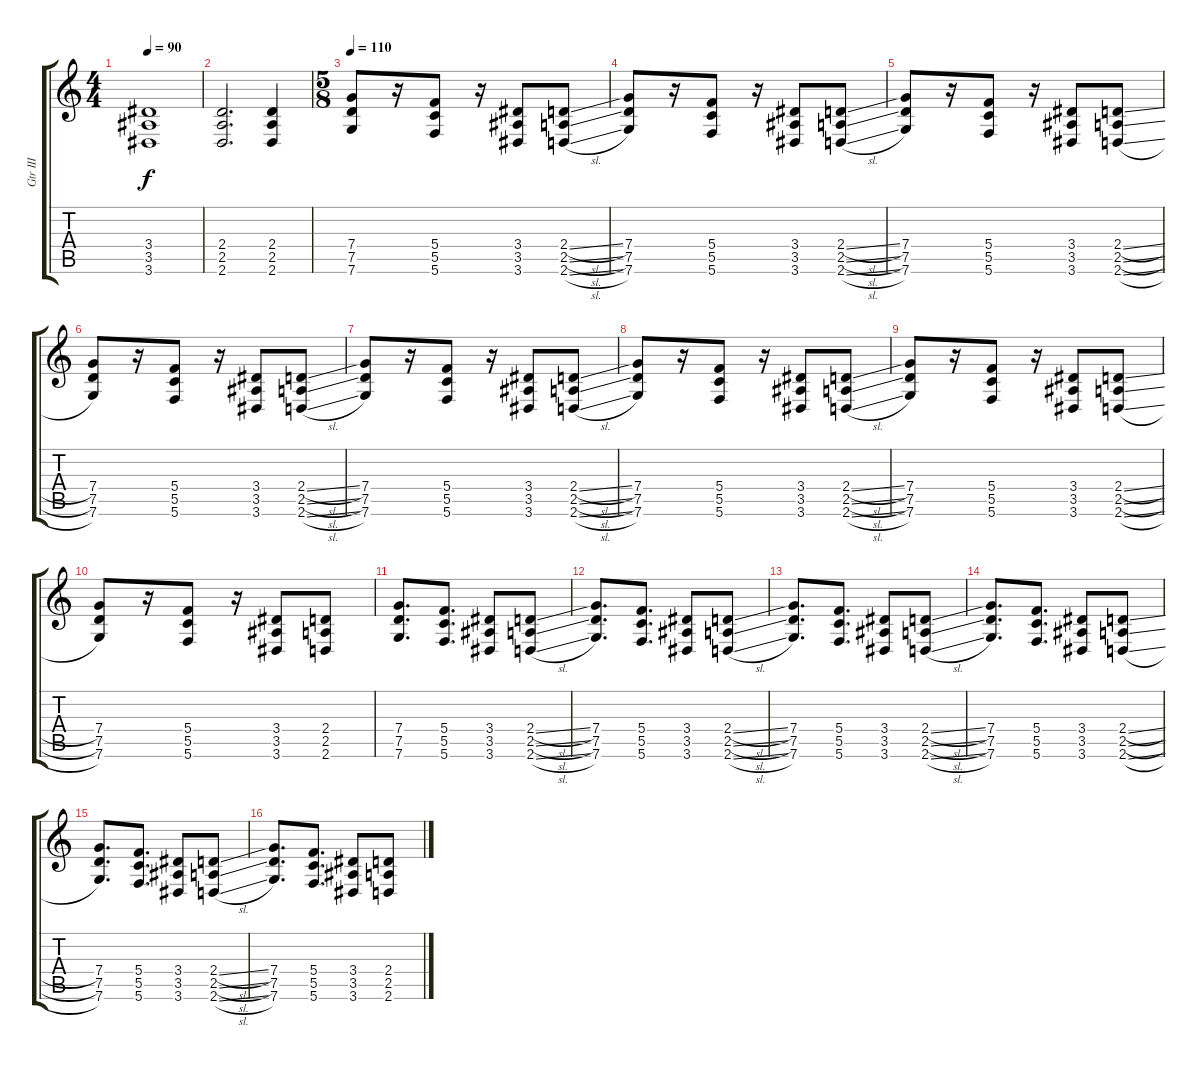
\track ("Gtr III" "Gtr III") {instrument overdrivenguitar}
\staff {score tabs}
\tuning (D4 A3 F3 C3 G2 C2) {hide}
\ts (4 4)
\tempo 90
\clef g2
\ks c
(3.4 3.5 3.6).1{dy f} |
(2.4 2.5 2.6).2{d} (2.4 2.5 2.6).4 |
\ts (5 8)
\tempo 110
(7.4 7.5 7.6).8{volume 13} r.16 (5.4 5.5 5.6).8 r.16 (3.4 3.5 3.6).8 (2.4{sl} 2.5{sl} 2.6{sl}).8 |
(7.4 7.5 7.6).8 r.16 (5.4 5.5 5.6).8 r.16 (3.4 3.5 3.6).8 (2.4{sl} 2.5{sl} 2.6{sl}).8 |
(7.4 7.5 7.6).8 r.16 (5.4 5.5 5.6).8 r.16 (3.4 3.5 3.6).8 (2.4{sl} 2.5{sl} 2.6{sl}).8 |
(7.4 7.5 7.6).8 r.16 (5.4 5.5 5.6).8 r.16 (3.4 3.5 3.6).8 (2.4{sl} 2.5{sl} 2.6{sl}).8 |
(7.4 7.5 7.6).8 r.16 (5.4 5.5 5.6).8 r.16 (3.4 3.5 3.6).8 (2.4{sl} 2.5{sl} 2.6{sl}).8 |
(7.4 7.5 7.6).8 r.16 (5.4 5.5 5.6).8 r.16 (3.4 3.5 3.6).8 (2.4{sl} 2.5{sl} 2.6{sl}).8 |
(7.4 7.5 7.6).8 r.16 (5.4 5.5 5.6).8 r.16 (3.4 3.5 3.6).8 (2.4{sl} 2.5{sl} 2.6{sl}).8 |
(7.4 7.5 7.6).8 r.16 (5.4 5.5 5.6).8 r.16 (3.4 3.5 3.6).8 (2.4 2.5 2.6).8 |
(7.4 7.5 7.6).8{d} (5.4 5.5 5.6).8{d} (3.4 3.5 3.6).8 (2.4{sl} 2.5{sl} 2.6{sl}).8 |
(7.4 7.5 7.6).8{d} (5.4 5.5 5.6).8{d} (3.4 3.5 3.6).8 (2.4{sl} 2.5{sl} 2.6{sl}).8 |
(7.4 7.5 7.6).8{d} (5.4 5.5 5.6).8{d} (3.4 3.5 3.6).8 (2.4{sl} 2.5{sl} 2.6{sl}).8 |
(7.4 7.5 7.6).8{d} (5.4 5.5 5.6).8{d} (3.4 3.5 3.6).8 (2.4{sl} 2.5{sl} 2.6{sl}).8 |
(7.4 7.5 7.6).8{d} (5.4 5.5 5.6).8{d} (3.4 3.5 3.6).8 (2.4{sl} 2.5{sl} 2.6{sl}).8 |
(7.4 7.5 7.6).8{d} (5.4 5.5 5.6).8{d} (3.4 3.5 3.6).8 (2.4{sl} 2.5{sl} 2.6{sl}).8
